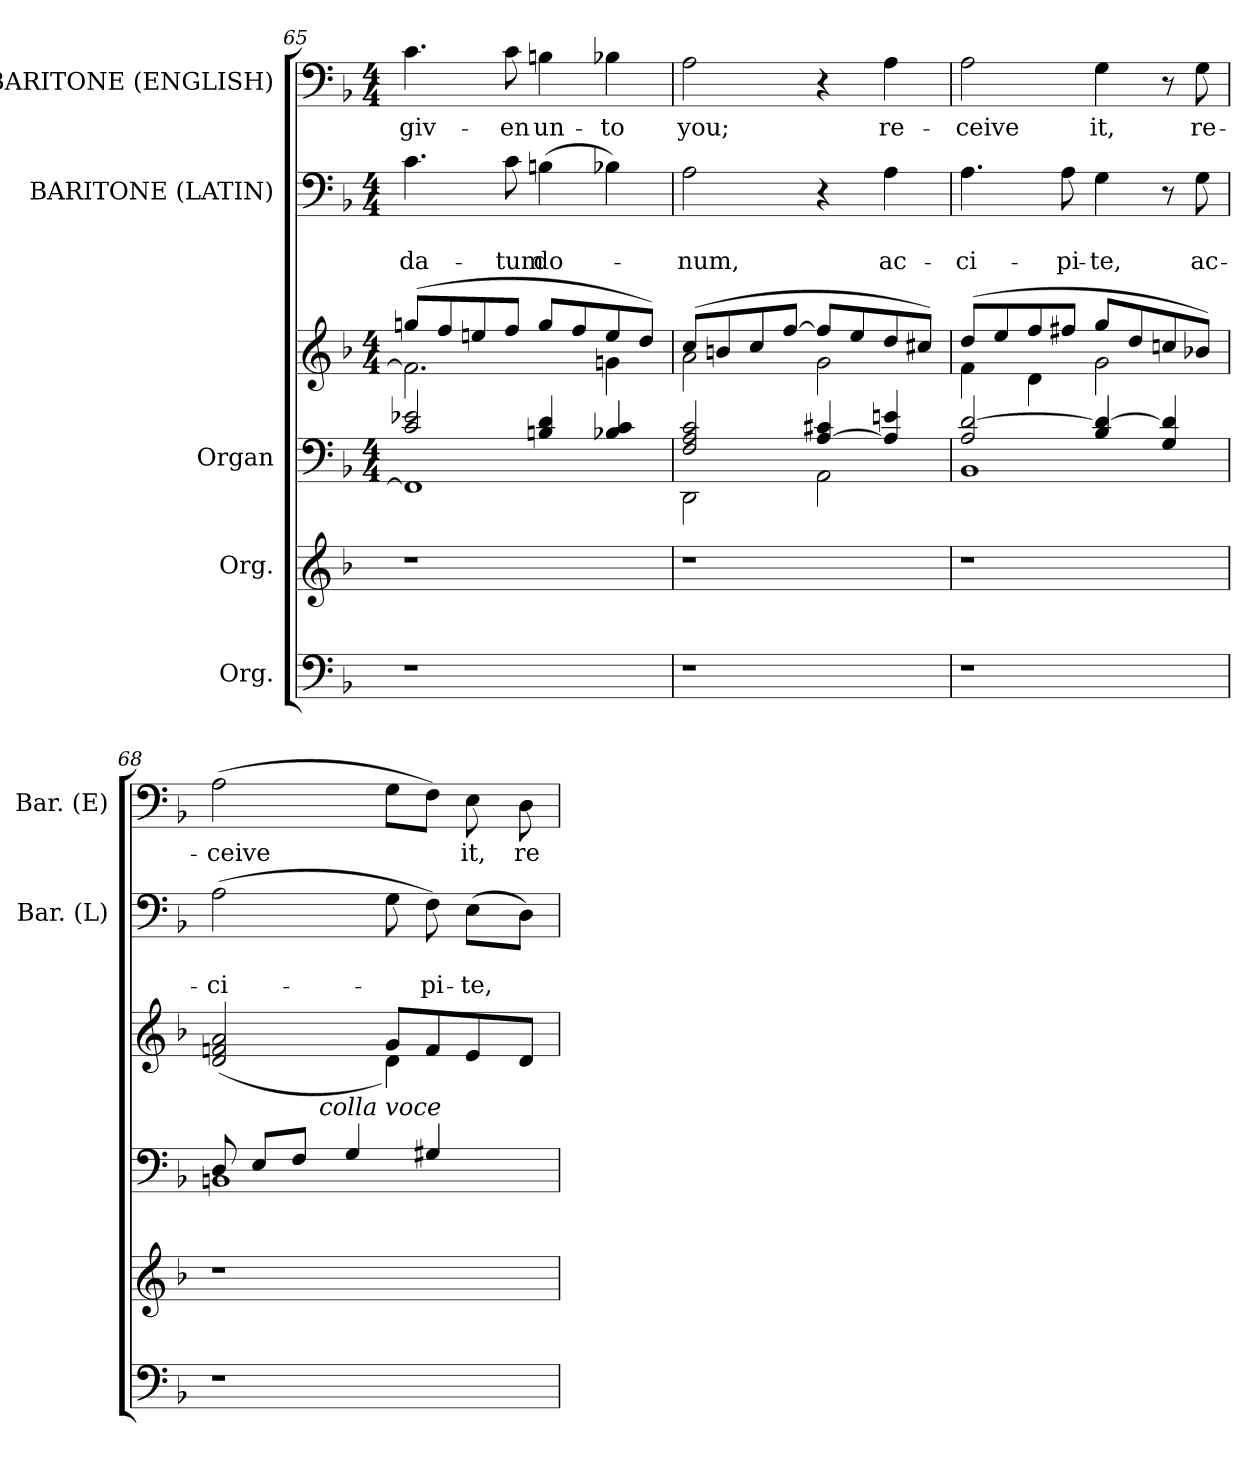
**kern	**kern	**kern	**kern	**kern	**text	**text	**kern	**text
*part5	*part4	*part3	*part3	*part2	*part2	*part2	*part1	*part1
*staff6	*staff5	*staff4	*staff3	*staff2	*staff2	*staff2	*staff1	*staff1
*I"Org.	*I"Org.	*I"Organ	*	*I"BARITONE (LATIN)	*	*	*I"BARITONE (ENGLISH)	*
*	*	*	*	*I'Bar. (L)	*	*	*I'Bar. (E)	*
*clefF4	*clefG2	*clefF4	*clefG2	*clefF4	*	*	*clefF4	*
*k[b-]	*k[b-]	*k[b-]	*k[b-]	*k[b-]	*	*	*k[b-]	*
*F:	*F:	*F:	*F:	*F:	*	*	*F:	*
*	*	*M4/4	*M4/4	*M4/4	*	*	*M4/4	*
=65	=65	=65	=65	=65	=65	=65	=65	=65
*	*	*^	*^	*	*	*	*	*
!	!	!	!	!	!	!	!	!LO:LY:b	!	!LO:LY:b
1r	1r	2c/ 2e-X/	1FF]	(>8ggn/L	2.f\]	4.c\	.	-da-	4.c\	giv-
.	.	.	.	8ff/	.	.	.	.	.	.
.	.	.	.	8een/	.	.	.	.	.	.
!	!	!	!	!	!	!	!	!LO:LY:b	!	!LO:LY:b
.	.	.	.	8ff/J	.	8c\	.	-tum	8c\	-en
!	!	!	!	!	!	!	!	!LO:LY:b	!	!LO:LY:b
.	.	4Bn/ 4d/	.	8gg/L	.	(>4Bn\	.	do-	4Bn\	un-
.	.	.	.	8ff/	.	.	.	.	.	.
!	!	!	!	!	!	!	!	!	!	!LO:LY:b
.	.	4B-X/ 4c/	.	8ee/	4gn\	4B-X\)	.	.	4B-X\	-to
.	.	.	.	8dd/J)	.	.	.	.	.	.
=66	=66	=66	=66	=66	=66	=66	=66	=66	=66	=66
!	!	!	!	!	!	!	!	!LO:LY:b	!	!LO:LY:b
1r	1r	2F/ 2A/ 2c/	2DD\	(>8cc/L	2a\	2A\	.	-num,	2A\	you;
.	.	.	.	8bn/	.	.	.	.	.	.
.	.	.	.	8cc/	.	.	.	.	.	.
.	.	.	.	[>8ff/J	.	.	.	.	.	.
.	.	[>4A/ 4c#X/	2AA\	8ff/L]	2g\	4r	.	.	4r	.
.	.	.	.	8ee/	.	.	.	.	.	.
!	!	!	!	!	!	!	!	!LO:LY:b	!	!LO:LY:b
.	.	4A/] 4en/	.	8dd/	.	4A\	.	ac-	4A\	re-
.	.	.	.	8cc#X/J)	.	.	.	.	.	.
=67	=67	=67	=67	=67	=67	=67	=67	=67	=67	=67
!	!	!	!	!	!	!	!	!LO:LY:b	!	!LO:LY:b
1r	1r	2A/ [>2d/	1BB-	(>8dd/L	4f\	4.A\	.	-ci-	2A\	-ceive
.	.	.	.	8ee/	.	.	.	.	.	.
.	.	.	.	8ff/	4d\	.	.	.	.	.
!	!	!	!	!	!	!	!	!LO:LY:b	!	!
.	.	.	.	8ff#X/J	.	8A\	.	-pi-	.	.
!	!	!	!	!	!	!	!	!LO:LY:b	!	!LO:LY:b
.	.	4B-/ 4d/_	.	8gg/L	2g\	4G\	.	-te,	4G\	it,
.	.	.	.	8dd/	.	.	.	.	.	.
.	.	4G/ 4d/]	.	8ccn/	.	8r	.	.	8r	.
!	!	!	!	!	!	!	!	!LO:LY:b	!	!LO:LY:b
.	.	.	.	8b-X/J)	.	8G\	.	ac-	8G\	re-
!!LO:PB:g=z
=68	=68	=68	=68	=68	=68	=68	=68	=68	=68	=68
!	!	!	!	!	!	!	!	!LO:LY:b	!	!LO:LY:b
*	*	*	*^	*	*	*	*	*	*	*
1r	1r	8D/	1BBn	4ryy	(<2d/ 2fn/ 2a/	2ryy	(>2A\	.	-ci-	(>2A\	-ceive
.	.	8E/L	.	.	.	.	.	.	.	.	.
.	.	8F/J	.	16ryy	.	.	.	.	.	.	.
!	!	!	!	!LO:TX:a:i:t=colla voce	!	!	!	!	!	!	!
.	.	.	.	2ryy	.	.	.	.	.	.	.
.	.	4G/	.	.	.	.	.	.	.	.	.
.	.	.	.	.	8g/L	4d\)	8G\	.	.	8G\L	.
!	!	!	!	!	!	!	!	!	!LO:LY:b	!	!
.	.	4G#X/	.	.	8f/	.	8F\)	.	-pi-	8F\J)	.
!	!	!	!	!	!	!	!	!	!LO:LY:b	!	!LO:LY:b
.	.	.	.	.	8e/	4ryy	(>8E\L	.	-te,	8E\	it,
.	.	.	.	8.ryy	.	.	.	.	.	.	.
!	!	!	!	!	!	!	!	!	!	!	!LO:LY:b
.	.	8ryy	.	.	8d/J	.	8D\J)	.	.	8D\	re-
*	*	*v	*v	*v	*	*	*	*	*	*	*
*	*	*	*v	*v	*	*	*	*	*
=	=	=	=	=	=	=	=	=
*-	*-	*-	*-	*-	*-	*-	*-	*-
